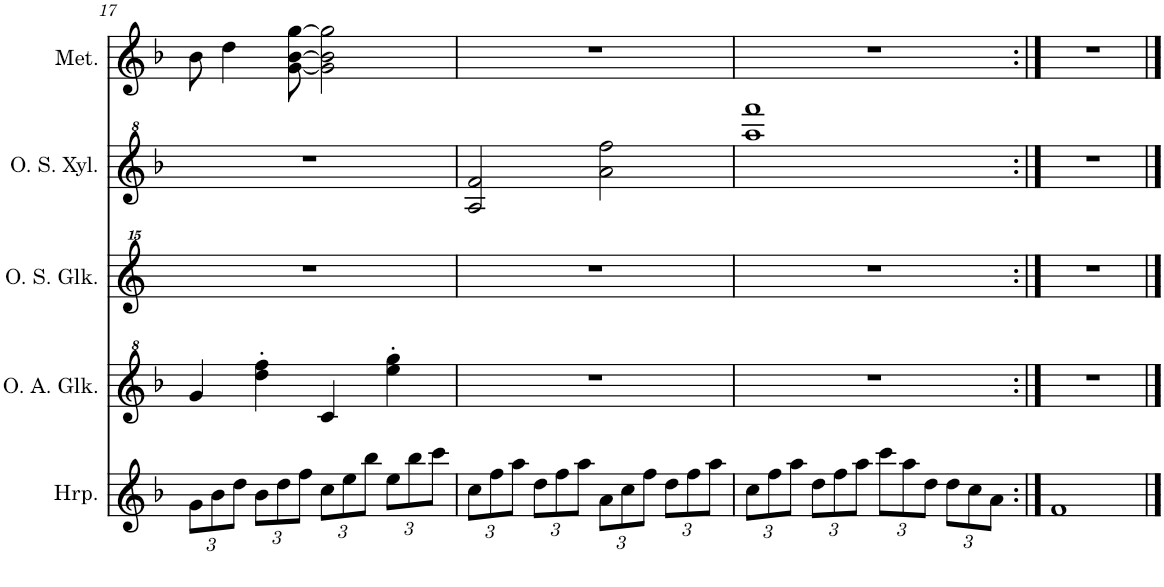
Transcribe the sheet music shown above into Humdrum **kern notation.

**kern	**kern	**kern	**kern	**kern
*part5	*part4	*part3	*part2	*part1
*staff5	*staff4	*staff3	*staff2	*staff1
*I"Harp	*I"Ofu Alto Carillon	*I"Ofu Soprano Carillon	*I"Ofu Soprano Xylophone	*I"Glockenspiel
*I'Hrp.	*	*	*I'O. S. Xyl.	*
!!LO:PB:g=z
*clefG2	*clefG^2	*clefG^^2	*clefG^2	*clefG2
*k[b-]	*k[b-]	*k[]	*k[b-]	*k[b-]
*M4/4	*M4/4	*M4/4	*M4/4	*M4/4
*Xbrackettup	*	*	*	*
=17	=17	=17	=17	=17
12g\L	4gg/	1r	1r	8b-\
12b-\	.	.	.	.
.	.	.	.	4dd\
12dd\J	.	.	.	.
12b-\L	4ddd\' 4fff\'	.	.	.
12dd\	.	.	.	.
.	.	.	.	[8g\ [8b-\ [8gg\
12ff\J	.	.	.	.
12cc\L	4cc/	.	.	2g\] 2b-\] 2gg\]
12ee\	.	.	.	.
12bb-\J	.	.	.	.
12ee\L	4eee\' 4ggg\'	.	.	.
12bb-\	.	.	.	.
12ccc\J	.	.	.	.
=18	=18	=18	=18	=18
12cc\L	1r	1r	2a/ 2ff/	1r
12ff\	.	.	.	.
12aa\J	.	.	.	.
12dd\L	.	.	.	.
12ff\	.	.	.	.
12aa\J	.	.	.	.
12a\L	.	.	2aa\ 2fff\	.
12cc\	.	.	.	.
12ff\J	.	.	.	.
12dd\L	.	.	.	.
12ff\	.	.	.	.
12aa\J	.	.	.	.
=19	=19	=19	=19	=19
12cc\L	1r	1r	1aaa 1ffff	1r
12ff\	.	.	.	.
12aa\J	.	.	.	.
12dd\L	.	.	.	.
12ff\	.	.	.	.
12aa\J	.	.	.	.
12ccc\L	.	.	.	.
12aa\	.	.	.	.
12dd\J	.	.	.	.
12dd\L	.	.	.	.
12cc\	.	.	.	.
12a\J	.	.	.	.
=20:|!	=20:|!	=20:|!	=20:|!	=20:|!
1f	1r	1r	1r	1r
==	==	==	==	==
*-	*-	*-	*-	*-
